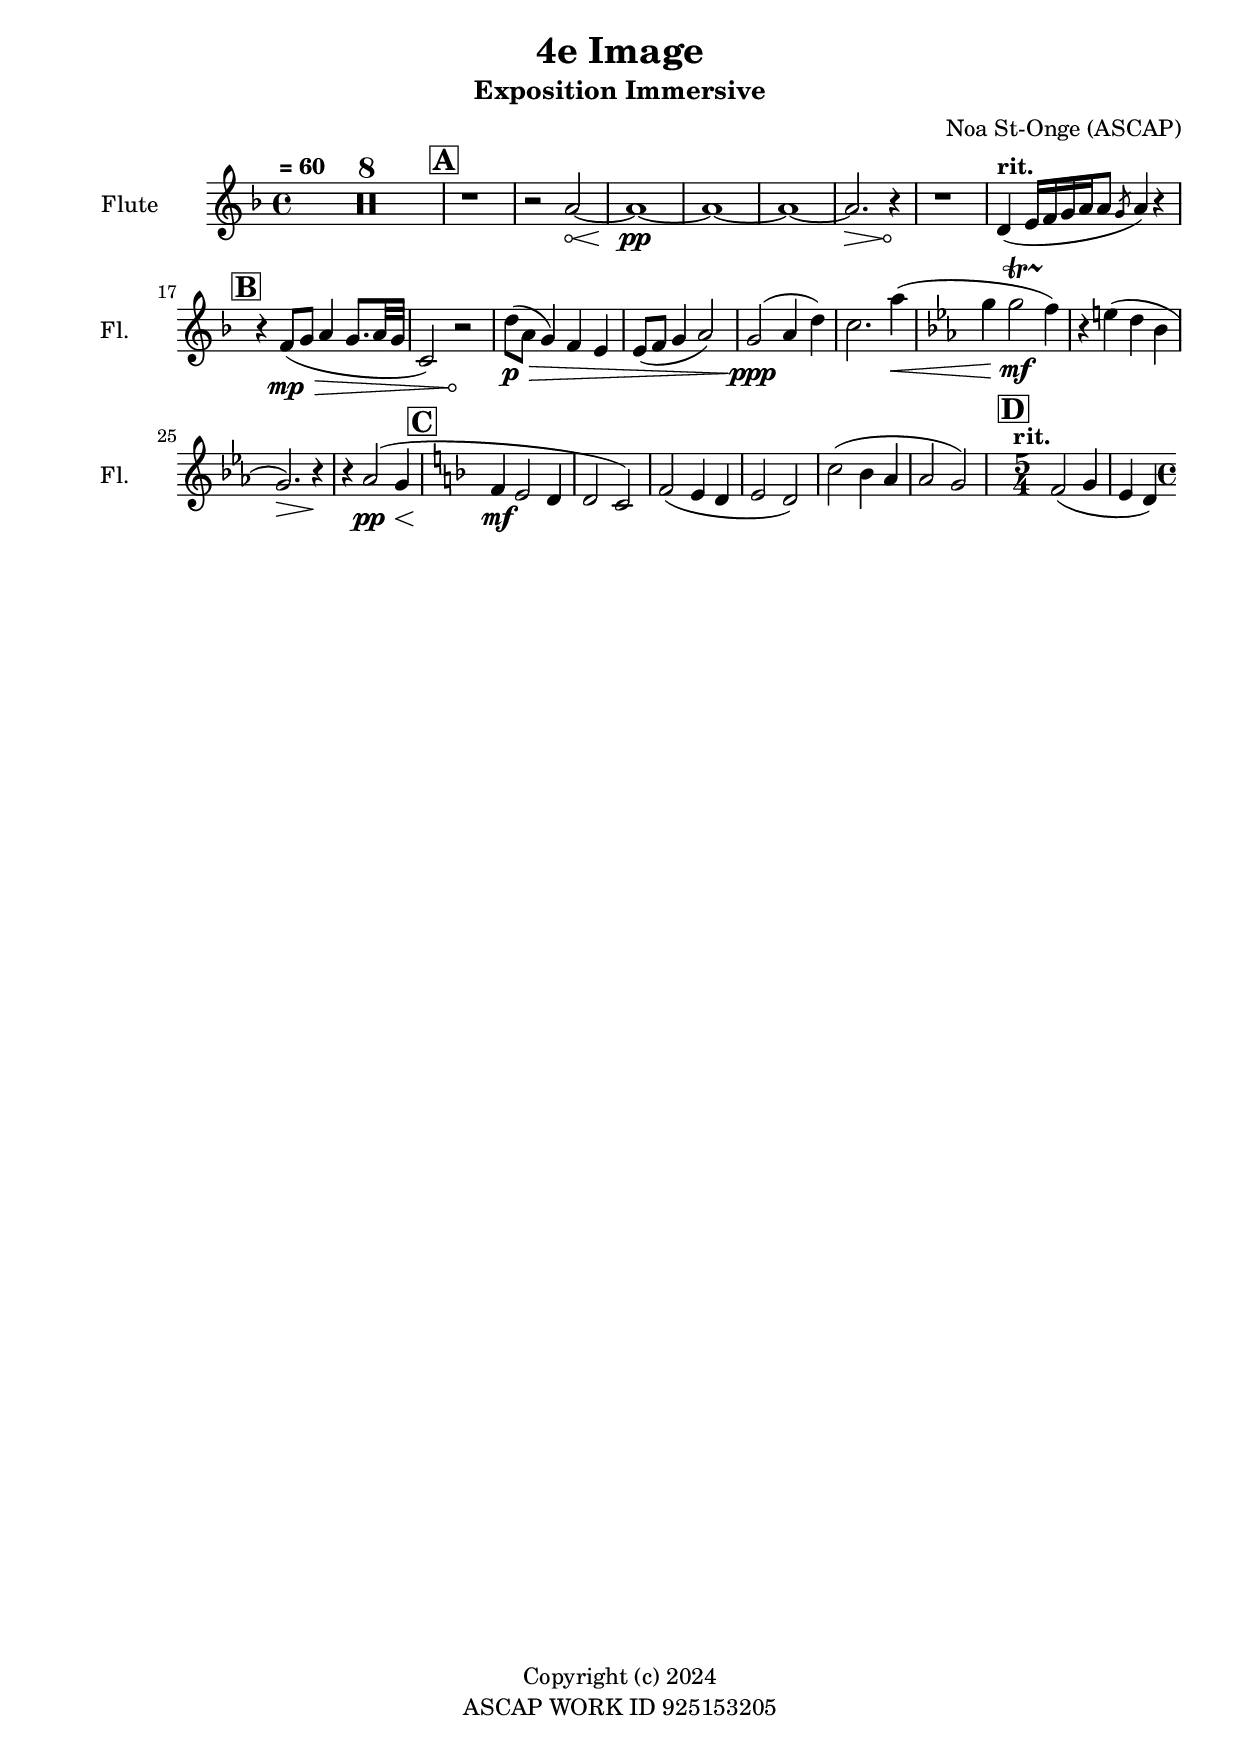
flute = \relative c'' {
  \time 4/4
  \tempo " = 60"
  \key f \major

  \set Score.rehearsalMarkFormatter = #format-mark-box-alphabet

  % Music follows here.
  \override Hairpin.circled-tip = ##t
  \compressMMRests { R1*8 } \mark \default r1 r2
  a2\< ~ a1\!\pp ~ a1 ~ a1 ~ a2.\> r4\! r1

  \tempo \markup { "rit. " } d,4 (e16 [f16 g16 a16 a8] \slashedGrace g8 a4*1/2) r4

  \mark \default %B
  r4 f8(\mp\> g8 a4 g8. a32 g32 c,2) r2\!

  \override Hairpin.circled-tip = ##f
  d'8(\p\> a8 g4) f4 e4
  e8( f8 g4 a2)
  g2(\!\ppp a4 d4)
  c2. a'4(\<

  \key ees \major

  g4 g2\mf\startTrillSpan f4\stopTrillSpan) r4

  e4( d4 bes4 g2.)\> r4\! r4

  \once \slurUp
  aes2(\pp\< g4 \mark \default %%%%% C %%%%%
  \key f \major
  f4\!\mf e2 d4 d2 c2)
  f2( e4 d4 e2 d2)
  c'2( bes4 a4 
  a2 \after 1 { \tempo \markup { "rit." } }
  g2)

  %%%%% D %%%%%
  \mark \default
  \time 5/4
  f2( g4 e4 d4)
  \time 4/4
}

flutePart = \new Staff \with {
  instrumentName = "Flute"
  shortInstrumentName = "Fl."
  midiInstrument = "flute"
} \flute

\book {
  \bookOutputName "Flute"
  \header {
  title = "4e Image"
  subtitle = "Exposition Immersive"
  composer = "Noa St-Onge (ASCAP)"
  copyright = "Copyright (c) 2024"
  % Remove default LilyPond tagline
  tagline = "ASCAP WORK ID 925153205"
}
  \score {
    <<
      \flutePart
    >>
    \layout {
      indent = 25
      short-indent = 20
    }

    \midi {
      \tempo 4=60
    }
  }
}